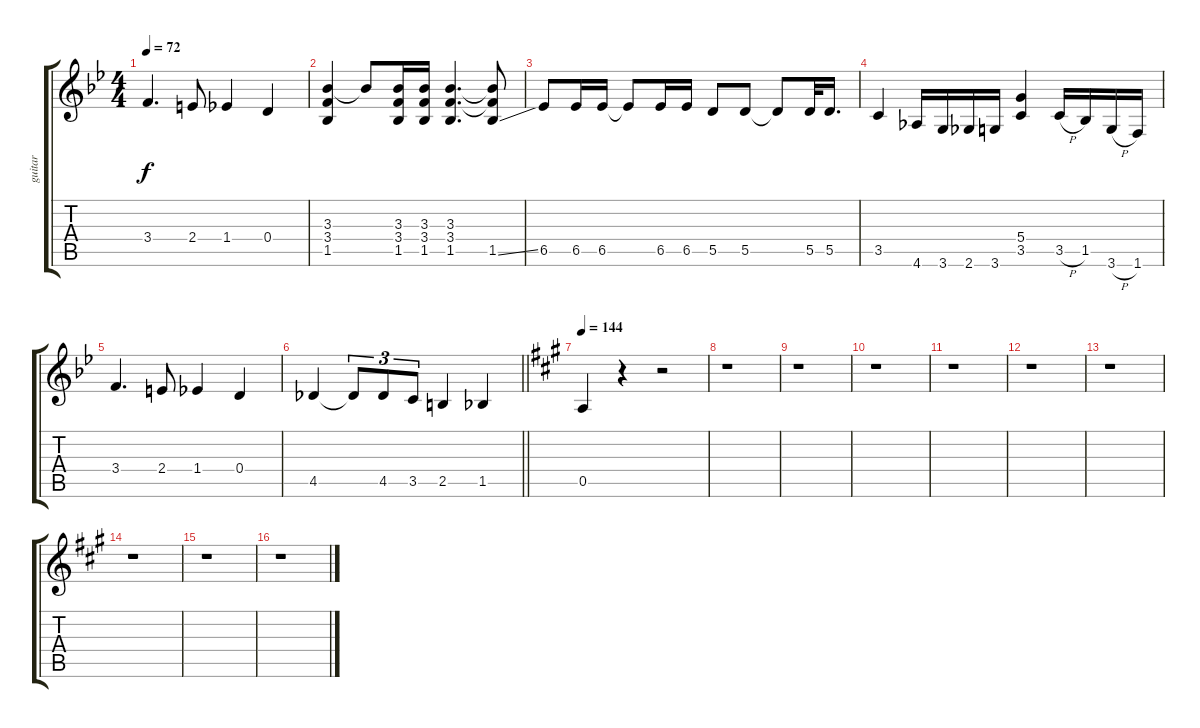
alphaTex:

\track ("guitar" "guitar") {instrument acousticguitarsteel}
\staff {score tabs}
\tuning (E4 B3 G3 D3 A2 E2) {hide}
\ts (4 4)
\tempo 72
\clef g2
\ks bb
3.4.4{d dy f} 2.4.8 1.4.4 0.4.4 |
(3.3 3.4 1.5).4 3.3{t}.8 (3.3 3.4 1.5).16 (3.3 3.4 1.5).16 (3.3 3.4 1.5).4{d} (3.3{t} 3.4{t} 1.5{ss}).8 |
6.5.8 6.5.16 6.5.16 6.5{t}.8 6.5.16 6.5.16 5.5.8 5.5.8 5.5{t}.8 5.5.32 5.5.16{d} |
3.5.4 4.6.16 3.6.16 2.6.16 3.6.16 (5.4 3.5).4 3.5{h}.16 1.5.16 3.6{h}.16 1.6.16 |
3.4.4{d} 2.4.8 1.4.4 0.4.4 |
\barLineRight lightlight
4.5.4 4.5{t}.8{tu (3 2)} 4.5.8{tu (3 2)} 3.5.8{tu (3 2)} 2.5.4 1.5.4 |
\tempo 144
\ks a
0.5.4 r.4 r.2 |
r.1 |
r.1 |
r.1 |
r.1 |
r.1 |
r.1 |
r.1 |
r.1 |
r.1
